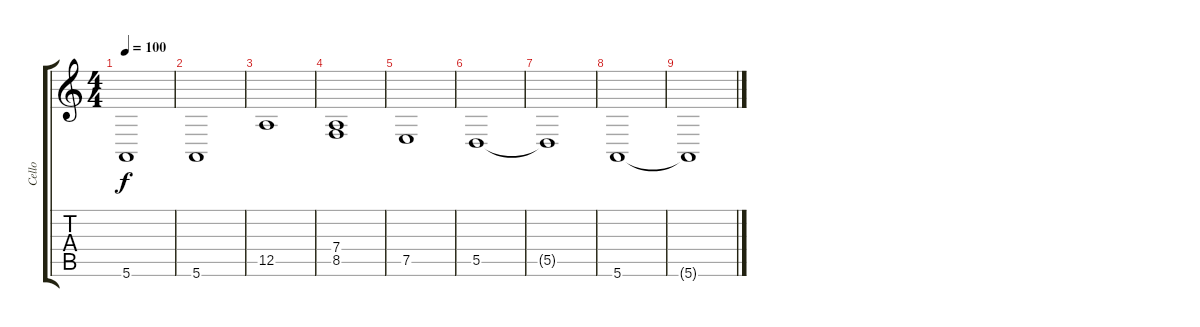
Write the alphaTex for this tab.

\track ("Cello" "Cello") {instrument cello}
\staff {score tabs}
\tuning (E4 B3 G3 D3 A2 E2) {hide}
\ts (4 4)
\tempo 100
\clef g2
\ks c
5.6.1{dy f} |
5.6.1 |
12.5.1 |
(7.4 8.5).1 |
7.5.1 |
5.5.1 |
5.5{t}.1 |
5.6.1 |
5.6{t}.1
